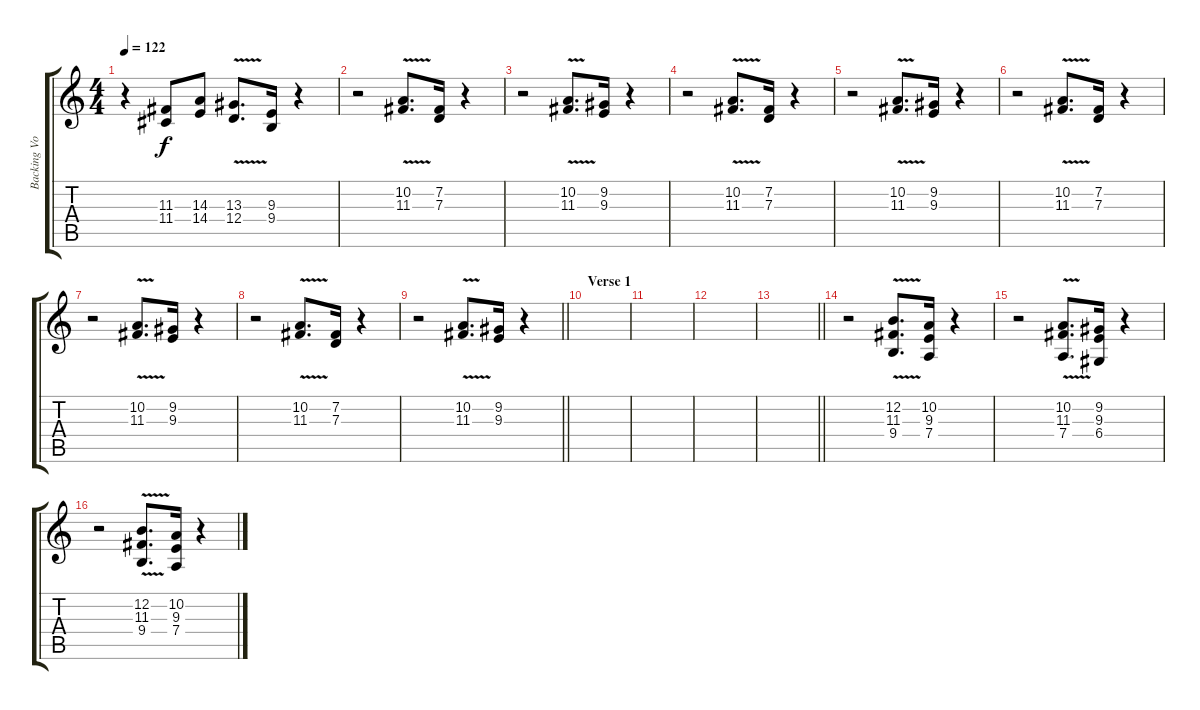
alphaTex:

\track ("Backing Vocals" "Backing Vo") {instrument choiraahs bank 255}
\staff {score tabs}
\tuning (E4 B3 G3 D3 A2 E2) {hide}
\ts (4 4)
\tempo 122
\clef g2
\ks c
r.4{dy f} (11.3 11.4).8 (14.3 14.4).8 (13.3{v} 12.4{v}).8{d} (9.3 9.4).16 r.4 |
r.2 (10.2{v} 11.3{v}).8{d} (7.2 7.3).16 r.4 |
r.2 (10.2{v} 11.3{v}).8{d} (9.2 9.3).16 r.4 |
r.2 (10.2{v} 11.3{v}).8{d} (7.2 7.3).16 r.4 |
r.2 (10.2{v} 11.3{v}).8{d} (9.2 9.3).16 r.4 |
r.2 (10.2{v} 11.3{v}).8{d} (7.2 7.3).16 r.4 |
r.2 (10.2{v} 11.3{v}).8{d} (9.2 9.3).16 r.4 |
r.2 (10.2{v} 11.3{v}).8{d} (7.2 7.3).16 r.4 |
\barLineRight lightlight
r.2 (10.2{v} 11.3{v}).8{d} (9.2 9.3).16 r.4 |
\section ("" "Verse 1")
|
|
|
\barLineRight lightlight
|
r.2 (12.2{v} 11.3{v} 9.4{v}).8{d} (10.2 9.3 7.4).16 r.4 |
r.2 (10.2{v} 11.3 7.4{v}).8{d} (9.2 9.3 6.4).16 r.4 |
r.2 (12.2{v} 11.3{v} 9.4{v}).8{d} (10.2 9.3 7.4).16 r.4
